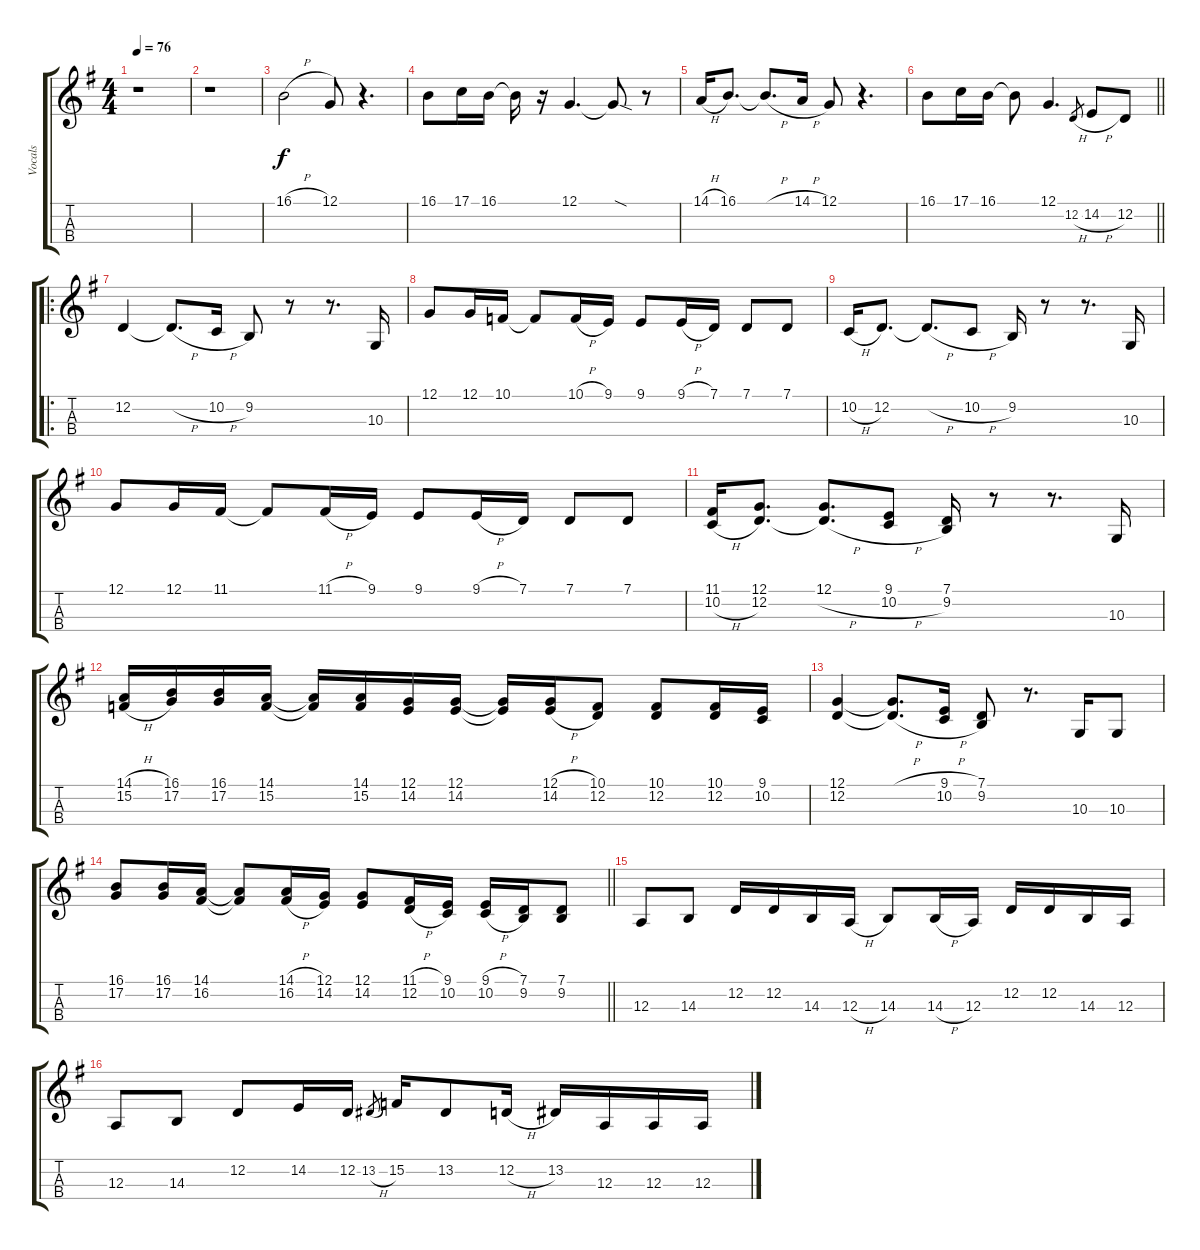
\track ("Vocals" "Vocals") {instrument synthvoice}
\staff {score tabs}
\tuning (G3 D3 A2 E2) {hide}
\ts (4 4)
\tempo 76
\clef g2
\ks g
r.1{dy f instrument synthvoice} |
r.1 |
16.1{h}.2 12.1.8 r.4{d} |
16.1.8 17.1.16 16.1.16 16.1{t}.16 r.16 12.1.4{d} 12.1{sod t}.8 r.8 |
14.1{h}.16 16.1.8{d} 16.1{h t}.8{d} 14.1{h}.16 12.1.8 r.4{d} |
\barLineRight lightlight
16.1.8 17.1.16 16.1.16 16.1{t}.8 12.1.4{d} 12.2{h}.8{gr} 14.2{h}.8 12.2.8 |
\ro
12.2.4 12.2{h t}.8{d} 10.2{h}.16 9.2.8 r.8 r.8{d} 10.3.16 |
12.1.8 12.1.16 10.1.16 10.1{t}.8 10.1{h}.16 9.1.16 9.1.8 9.1{h}.16 7.1.16 7.1.8 7.1.8 |
10.2{h}.16 12.2.8{d} 12.2{h t}.8{d} 10.2{h}.8 9.2.16 r.8 r.8{d} 10.3.16 |
12.1.8 12.1.16 11.1.16 11.1{t}.8 11.1{h}.16 9.1.16 9.1.8 9.1{h}.16 7.1.16 7.1.8 7.1.8 |
(11.1 10.2{h}).16 (12.1 12.2).8{d} (12.1 12.2{h t}).8{d} (9.1 10.2{h}).8 (7.1 9.2).16 r.8 r.8{d} 10.3.16 |
(14.1{h} 15.2{h}).16 (16.1 17.2).16 (16.1 17.2).16 (14.1 15.2).16 (14.1{t} 15.2{t}).16 (14.1 15.2).16 (12.1 14.2).16 (12.1 14.2).16 (12.1{t} 14.2{t}).16 (12.1{h} 14.2{h}).16 (10.1 12.2).8 (10.1 12.2).8 (10.1 12.2).16 (9.1 10.2).16 |
(12.1 12.2).4 (12.1{h t} 12.2{h t}).8{d} (9.1{h} 10.2{h}).16 (7.1 9.2).8 r.8{d} 10.3.16 10.3.8 |
\barLineRight lightlight
(16.1 17.2).8 (16.1 17.2).16 (14.1 16.2).16 (14.1{t} 16.2{t}).8 (14.1{h} 16.2{h}).16 (12.1 14.2).16 (12.1 14.2).8 (11.1{h} 12.2{h}).16 (9.1 10.2).16 (9.1{h} 10.2{h}).16 (7.1 9.2).16 (7.1 9.2).8 |
12.3.8 14.3.8 12.2.16 12.2.16 14.3.16 12.3{h}.16 14.3.8 14.3{h}.16 12.3.16 12.2.16 12.2.16 14.3.16 12.3.16 |
12.3.8 14.3.8 12.2.8 14.2.16 12.2.16 13.2{h}.8{gr} 15.2.16 13.2.8 12.2{h}.16 13.2.16 12.3.16 12.3.16 12.3.16
